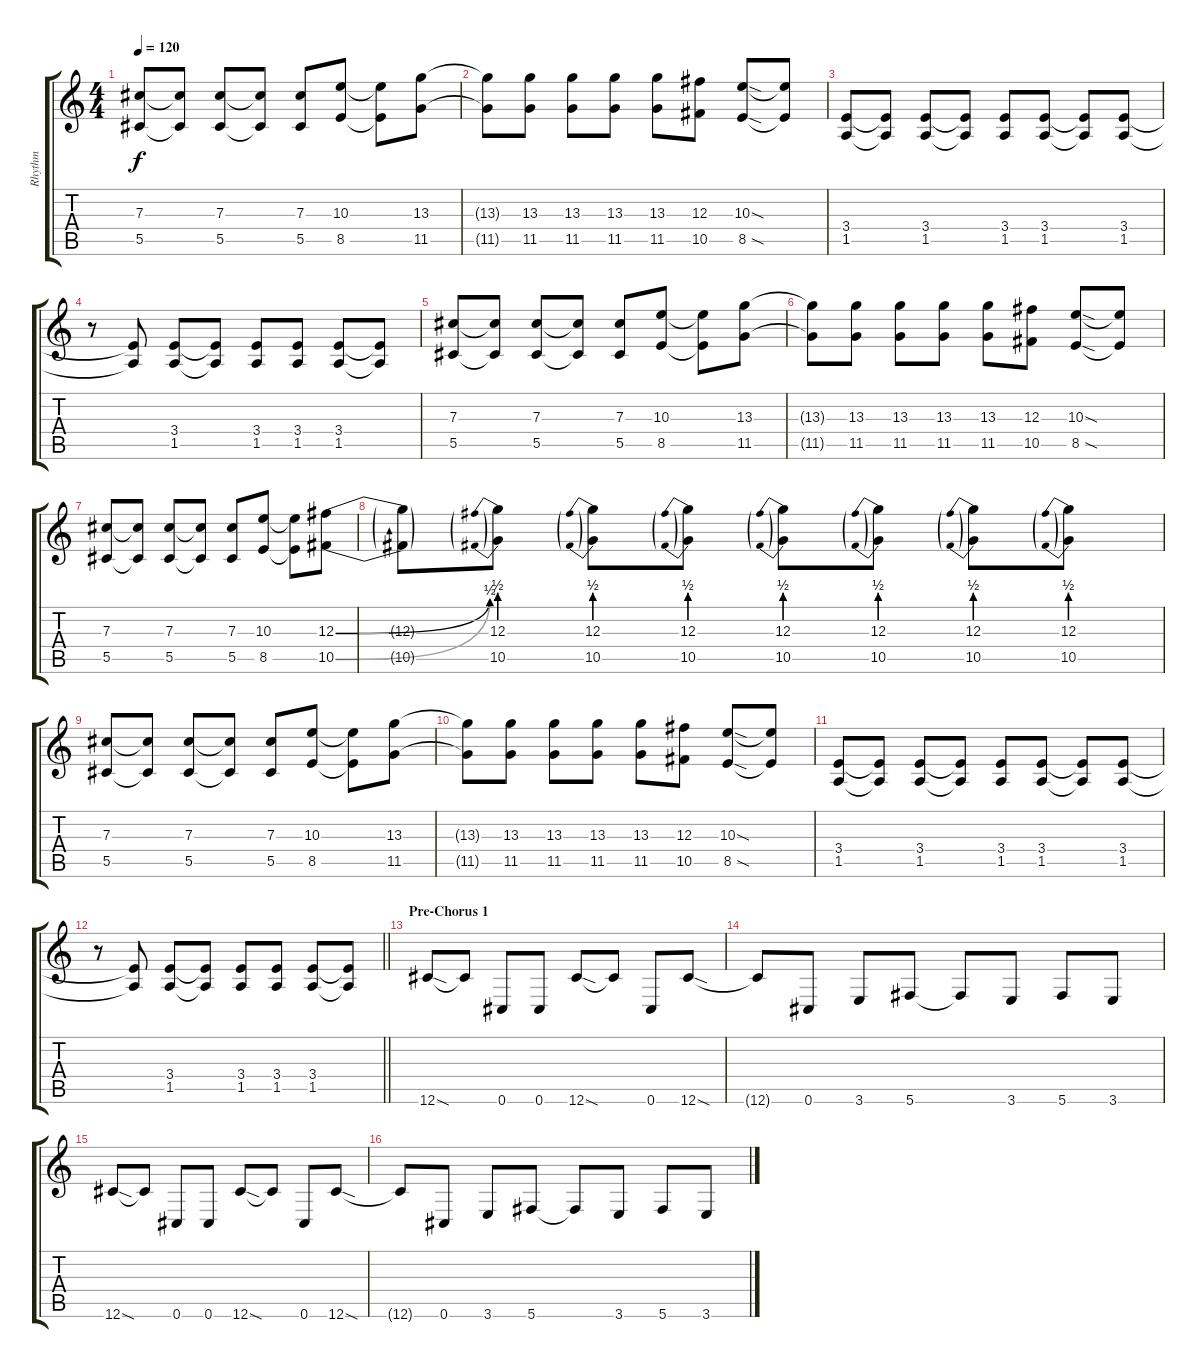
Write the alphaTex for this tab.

\track ("Rhythm" "Rhythm") {instrument distortionguitar}
\staff {score tabs}
\tuning (Eb4 Bb3 Gb3 Db3 Ab2 Db2) {hide}
\ts (4 4)
\tempo 120
\clef g2
\ks c
(7.3 5.5).8{dy f} (7.3{t} 5.5{t}).8 (7.3 5.5).8 (7.3{t} 5.5{t}).8 (7.3 5.5).8 (10.3 8.5).8 (10.3{t} 8.5{t}).8 (13.3 11.5).8 |
(13.3{t} 11.5{t}).8 (13.3 11.5).8 (13.3 11.5).8 (13.3 11.5).8 (13.3 11.5).8 (12.3 10.5).8 (10.3{sod} 8.5{sod}).8 (10.3{t} 8.5{t}).8 |
(3.4 1.5).8 (3.4{t} 1.5{t}).8 (3.4 1.5).8 (3.4{t} 1.5{t}).8 (3.4 1.5).8 (3.4 1.5).8 (3.4{t} 1.5{t}).8 (3.4 1.5).8 |
r.8 (3.4{t} 1.5{t}).8 (3.4 1.5).8 (3.4{t} 1.5{t}).8 (3.4 1.5).8 (3.4 1.5).8 (3.4 1.5).8 (3.4{t} 1.5{t}).8 |
(7.3 5.5).8 (7.3{t} 5.5{t}).8 (7.3 5.5).8 (7.3{t} 5.5{t}).8 (7.3 5.5).8 (10.3 8.5).8 (10.3{t} 8.5{t}).8 (13.3 11.5).8 |
(13.3{t} 11.5{t}).8 (13.3 11.5).8 (13.3 11.5).8 (13.3 11.5).8 (13.3 11.5).8 (12.3 10.5).8 (10.3{sod} 8.5{sod}).8 (10.3{t} 8.5{t}).8 |
(7.3 5.5).8 (7.3{t} 5.5{t}).8 (7.3 5.5).8 (7.3{t} 5.5{t}).8 (7.3 5.5).8 (10.3 8.5).8 (10.3{t} 8.5{t}).8 (12.3{be (bend 0 0 60 2)} 10.5{be (bend 0 0 60 1)}).8 |
(12.3{t} 10.5{t}).8 (12.3{be (prebend 0 2 60 2)} 10.5{be (prebend 0 2 60 2)}).8 (12.3{be (prebend 0 2 60 2)} 10.5{be (prebend 0 2 60 2)}).8 (12.3{be (prebend 0 2 60 2)} 10.5{be (prebend 0 2 60 2)}).8 (12.3{be (prebend 0 2 60 2)} 10.5{be (prebend 0 2 60 2)}).8 (12.3{be (prebend 0 2 60 2)} 10.5{be (prebend 0 2 60 2)}).8 (12.3{be (prebend 0 2 60 2)} 10.5{be (prebend 0 2 60 2)}).8 (12.3{be (prebend 0 2 60 2)} 10.5{be (prebend 0 2 60 2)}).8 |
(7.3 5.5).8 (7.3{t} 5.5{t}).8 (7.3 5.5).8 (7.3{t} 5.5{t}).8 (7.3 5.5).8 (10.3 8.5).8 (10.3{t} 8.5{t}).8 (13.3 11.5).8 |
(13.3{t} 11.5{t}).8 (13.3 11.5).8 (13.3 11.5).8 (13.3 11.5).8 (13.3 11.5).8 (12.3 10.5).8 (10.3{sod} 8.5{sod}).8 (10.3{t} 8.5{t}).8 |
(3.4 1.5).8 (3.4{t} 1.5{t}).8 (3.4 1.5).8 (3.4{t} 1.5{t}).8 (3.4 1.5).8 (3.4 1.5).8 (3.4{t} 1.5{t}).8 (3.4 1.5).8 |
\barLineRight lightlight
r.8 (3.4{t} 1.5{t}).8 (3.4 1.5).8 (3.4{t} 1.5{t}).8 (3.4 1.5).8 (3.4 1.5).8 (3.4 1.5).8 (3.4{t} 1.5{t}).8 |
\section ("" "Pre-Chorus 1")
12.6{sod}.8 12.6{t}.8 0.6.8 0.6.8 12.6{sod}.8 12.6{t}.8 0.6.8 12.6{sod}.8 |
12.6{t}.8 0.6.8 3.6.8 5.6.8 5.6{t}.8 3.6.8 5.6.8 3.6.8 |
12.6{sod}.8 12.6{t}.8 0.6.8 0.6.8 12.6{sod}.8 12.6{t}.8 0.6.8 12.6{sod}.8 |
12.6{t}.8 0.6.8 3.6.8 5.6.8 5.6{t}.8 3.6.8 5.6.8 3.6.8
